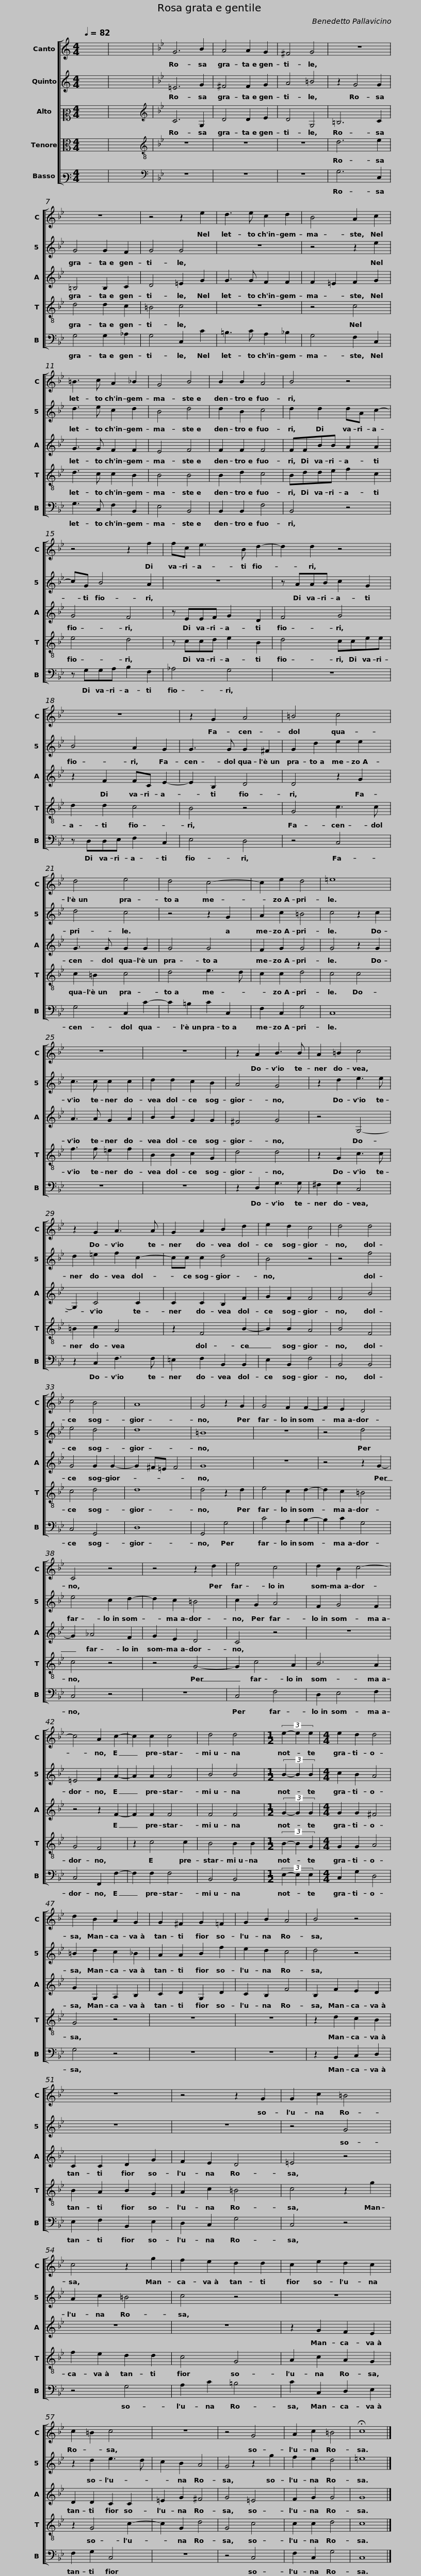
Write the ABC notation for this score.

X:1
%%score [ 1 2 3 4 5 ]
L:1/8
Q:1/4=82
M:4/4
I:linebreak $
K:C
V:1 treble
V:2 treble
V:3 alto2
V:4 alto
V:5 bass3
V:1
 x8 | x8 |[K:Bb] G6 B2 | A4 A2 G2 | ^F4 G4 | %5
 z8 | z8 | z4 z2 e2 |$ d3 e c2 d2 | B4 A2 c2 | %10
 =B3 c A2 _B2 | G4 B4 | B2 B2 A4 | B4 z4 | z4 z2 f2 |$ %15
 fc e3 B d2- | d2 d2 z4 | z8 | z2 G2 A4 | =B4 c4 |$ %20
 d4 e4 | d4 c4- | c2 e2 d4 | =e8 | z8 | %25
 z8 | z2 A2 B3 B |$ A2 =B2 c4 | z2 G2 A3 A | G2 A2 B2 d2 | %30
 e2 d2 c4 | d4 d4 | c4 B4 | A8 |$ G4 z2 G2 | %35
 G4 F2 F2- | F2 E2 D4 | C4 z4 | z4 z2 d2 | e4 c4 | %40
 d2 B2 c4- |$ c4 A2 c2- | c2 c2 c4 | d4 d4 |[M:1/2] (3e2- e2 e2 | %45
[M:4/4] e2 d2 d4 | d2 B2 A2 G2 | G2 ^F2 G2 =F2 |$ G2 B2 A4 | B4 z4 | %50
 z8 | z4 z2 G2 | G2 c2 =B4 | c4 z2 g2 | f2 e2 d2 d2 |$ %55
 c2 e2 d2 c2 | c2 =B2 c4 | z8 | z4 G4 | A2 c2 =B4 | %60
 !fermata!c8 |] %61
V:2
 x8 | x8 |[K:Bb] =E6 G2 | ^F4 F2 G2 | A4 =B4 | %5
 z2 G4 G2 | G4 G2 F2 | G4 G4 |$ z8 | z4 z2 e2 | %10
 d3 e c2 d2 | B4 d4 | d2 B2 c4 | d2 d2 dA c2- | cG B4 A2 |$ %15
 z8 | z AAB c2 G2 | B4 A2 G2 | G3 G G2 ^F2 | G2 d2 e2 e2 |$ %20
 d4 c4 | z4 z2 G2 | A2 c2 =B4 | c4 z2 c2 | c3 c c2 c2 | %25
 d2 d2 c2 B2 | A4 G4 |$ z2 d2 e3 e | d2 =e2 f2 c2- | cc c2 d4 | %30
 B4 z4 | z4 f4 | e4 d4 | d8 |$ =B8 | %35
 z8 | z4 d4 | e4 c2 d2- | d2 c2 =B4 | c2 G2 A4 | %40
 F2 G4 F2 |$ =E4 F2 A2- | A2 A2 A4 | B4 B4 |[M:1/2] (3B2- B2 B2 | %45
[M:4/4] c2 B2 A4 | =B2 d2 c2 _B2 | A2 A2 B2 f2 |$ e2 d2 c4 | d4 z4 | %50
 z8 | z8 | z4 G4 | A2 c2 =B4 | c4 z4 |$ %55
 z8 | z2 d2 e3 d | c2 B2 A4 | G4 z2 g2 | f2 e2 d4 | %60
 =e8 |] %61
V:3
 x8 | x8 |[K:Bb][K:treble] C6 G,2 | D4 D2 E2 | D4 G,4 | %5
 =B,6 C2 | =B,4 B,2 C2 | D4 =E2 G2 |$ G3 G F2 F2 | F2 =E2 F2 G2 | %10
 G3 G F2 F2 | E4 F4 | F2 F2 F4 | FFBB A2 A2 | G4 F4 |$ %15
 z EEF G2 D2 | F4 G4 | z2 F2 FC E2- | E2 B,2 D4 | D4 z2 G2 |$ %20
 G3 G G2 G2 | G4 G4 | F2 G2 G4 | G4 z2 G2 | A3 A G2 A2 | %25
 B2 B2 G2 G2 | ^F4 G4 |$ z4 G,4- | G,2 C4 C2 | C2 C2 B,2 F2 | %30
 G2 F2 F4 | F4 B4 | G4 G2 G2- | G2 ^F=E F4 |$ G8 | %35
 z8 | z4 z2 G2- | G2 _A4 F2 | G2 E2 D4 | C4 z4 | %40
 z8 |$ z4 z2 F2- | F2 F2 F4 | F4 F4 |[M:1/2] (3G2- G2 G2 | %45
[M:4/4] G2 G2 ^F4 | G2 G,2 A,2 B,2 | C2 D2 G,2 D2 |$ C2 B,2 F4 | B,2 F2 E2 D2 | %50
 C2 C2 D2 G2 | F2 E2 D4 | =E4 z4 | z8 | z8 |$ %55
 z2 G2 F2 E2 | D2 D2 C2 C2 | =E2 G2 ^F4 | G4 =E4 | F2 G2 G4 | %60
 G8 |] %61
V:4
 x8 | x8 |[K:Bb][K:treble-8] z8 | z8 | z8 | %5
 d6 e2 | d4 d2 c2 | =B4 c4 |$ z8 | z4 c4 | %10
 d3 c c2 B2 | B4 B4 | B2 d2 c4 | Bdde f2 c2 | e4 d4 |$ %15
 z ccd e2 B2 | d4 ccee | d2 d2 c4 | B4 z4 | G4 c3 c |$ %20
 c2 =B2 c4 | d4 e3 d | c2 c2 d4 | c4 c4 | f3 f =e2 f2 | %25
 B2 B2 c2 G2 | d4 d4 |$ z2 G2 c3 c | =B2 c2 A4 | z2 F4 B2- | %30
 B2 B2 A4 | B4 F4 | c4 d4 | d8 |$ d4 z2 d2 | %35
 e4 c2 d2- | d2 c2 =B4 | c4 z4 | z4 G4- | G2 c4 A2 | %40
 B6 A2 |$ G4 F4 | z2 c4 c2 | B4 B2 B2 |[M:1/2] (3B2- B2 G2 | %45
[M:4/4] G2 G2 A4 | G4 z4 | z8 |$ z8 | z2 d2 c2 B2 | %50
 B2 A2 B2 G2 | A2 c2 =B4 | c4 z2 g2 | f2 e2 d2 d2 | c4 G4 |$ %55
 A2 c2 A2 G2 | z2 G4 c2- | c2 G2 d4 | G4 c4 | c2 c2 d4 | %60
 c8 |] %61
V:5
 x8 | x8 |[K:Bb][K:bass] z8 | z8 | z8 | %5
 G,6 C,2 | G,4 G,2 _A,2 | G,4 C,2 C2 |$ =B,3 C A,2 _B,2 | G,4 F,2 C,2 | %10
 G,3 C, F,2 B,,2 | E,4 B,,4 | B,,2 B,,2 F,4 | B,,4 z4 | z G,G,A, B,2 F,2 |$ %15
 _A,4 G,4 | z8 | z D,D,E, F,2 C,2 | E,4 D,4 | z4 C,4 |$ %20
 G,4 C,2 C2- | C2 =B,2 C2 C,2 | F,2 C,2 G,4 | C,8 | z8 | %25
 z8 | z2 D,2 G,3 G, |$ ^F,2 G,2 C,4 | z2 C,2 F,3 F, | =E,2 F,2 B,,2 B,,2 | %30
 E,2 B,,2 F,4 | B,,4 B,,4 | C,4 G,,4 | D,8 |$ G,,4 G,4 | %35
 C4 A,2 B,2- | B,2 C2 G,4 | C,4 z4 | z8 | C,4 F,4 | %40
 D,2 E,4 F,2 |$ C,4 F,,2 F,2- | F,2 F,2 F,4 | B,,4 B,,4 |[M:1/2] (3E,2- E,2 E,2 | %45
[M:4/4] C,2 G,2 D,4 | G,4 z4 | z8 |$ z8 | z2 B,,2 C,2 D,2 | %50
 E,2 F,2 B,,2 E,2 | D,2 C,2 G,4 | C,4 z4 | z4 G,4 | A,2 C2 =B,4 |$ %55
 C2 C,2 D,2 E,2 | F,2 G,2 C,4 | z8 | z4 C,4 | F,2 C,2 G,4 | %60
 C,8 |] %61
